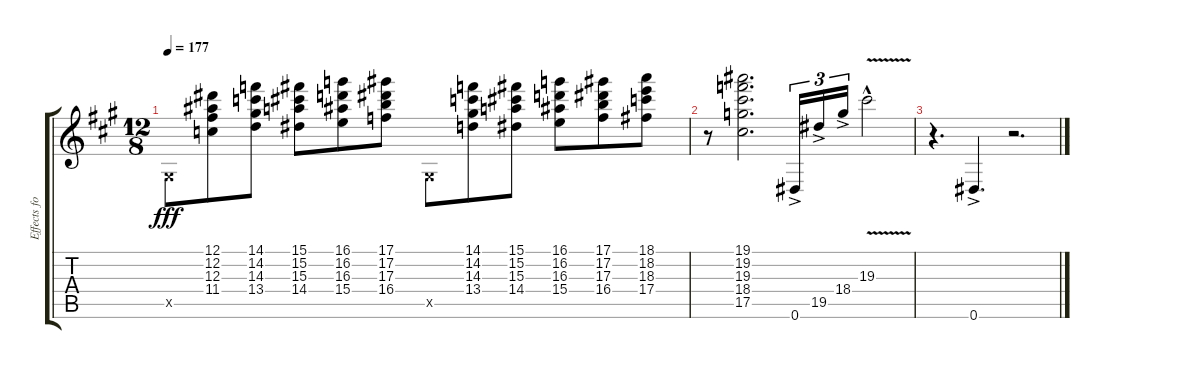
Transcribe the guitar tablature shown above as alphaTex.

\track ("Effects for Guitar 1" "Effects fo") {instrument electricguitarjazz}
\staff {score tabs}
\tuning (Eb4 Bb3 Gb3 Db3 Ab2 Eb2) {hide}
\ts (12 8)
\tempo 177
\clef g2
\ks a
0.5{x}.8{dy fff} (12.1 12.2 12.3 11.4).8 (14.1 14.2 14.3 13.4).8 (15.1 15.2 15.3 14.4).8 (16.1 16.2 16.3 15.4).8 (17.1 17.2 17.3 16.4).8 0.5{x}.8 (14.1 14.2 14.3 13.4).8 (15.1 15.2 15.3 14.4).8 (16.1 16.2 16.3 15.4).8 (17.1 17.2 17.3 16.4).8 (18.1 18.2 18.3 17.4).8 |
r.8 (19.1 19.2 19.3 18.4 17.5).2{d} 0.6{ac}.16{tu (3 2)} 19.5{ac}.16{tu (3 2)} 18.4{ac}.16{tu (3 2)} 19.3{v hac}.2 |
r.4{d} 0.6{ac}.4{d} r.2{d}
